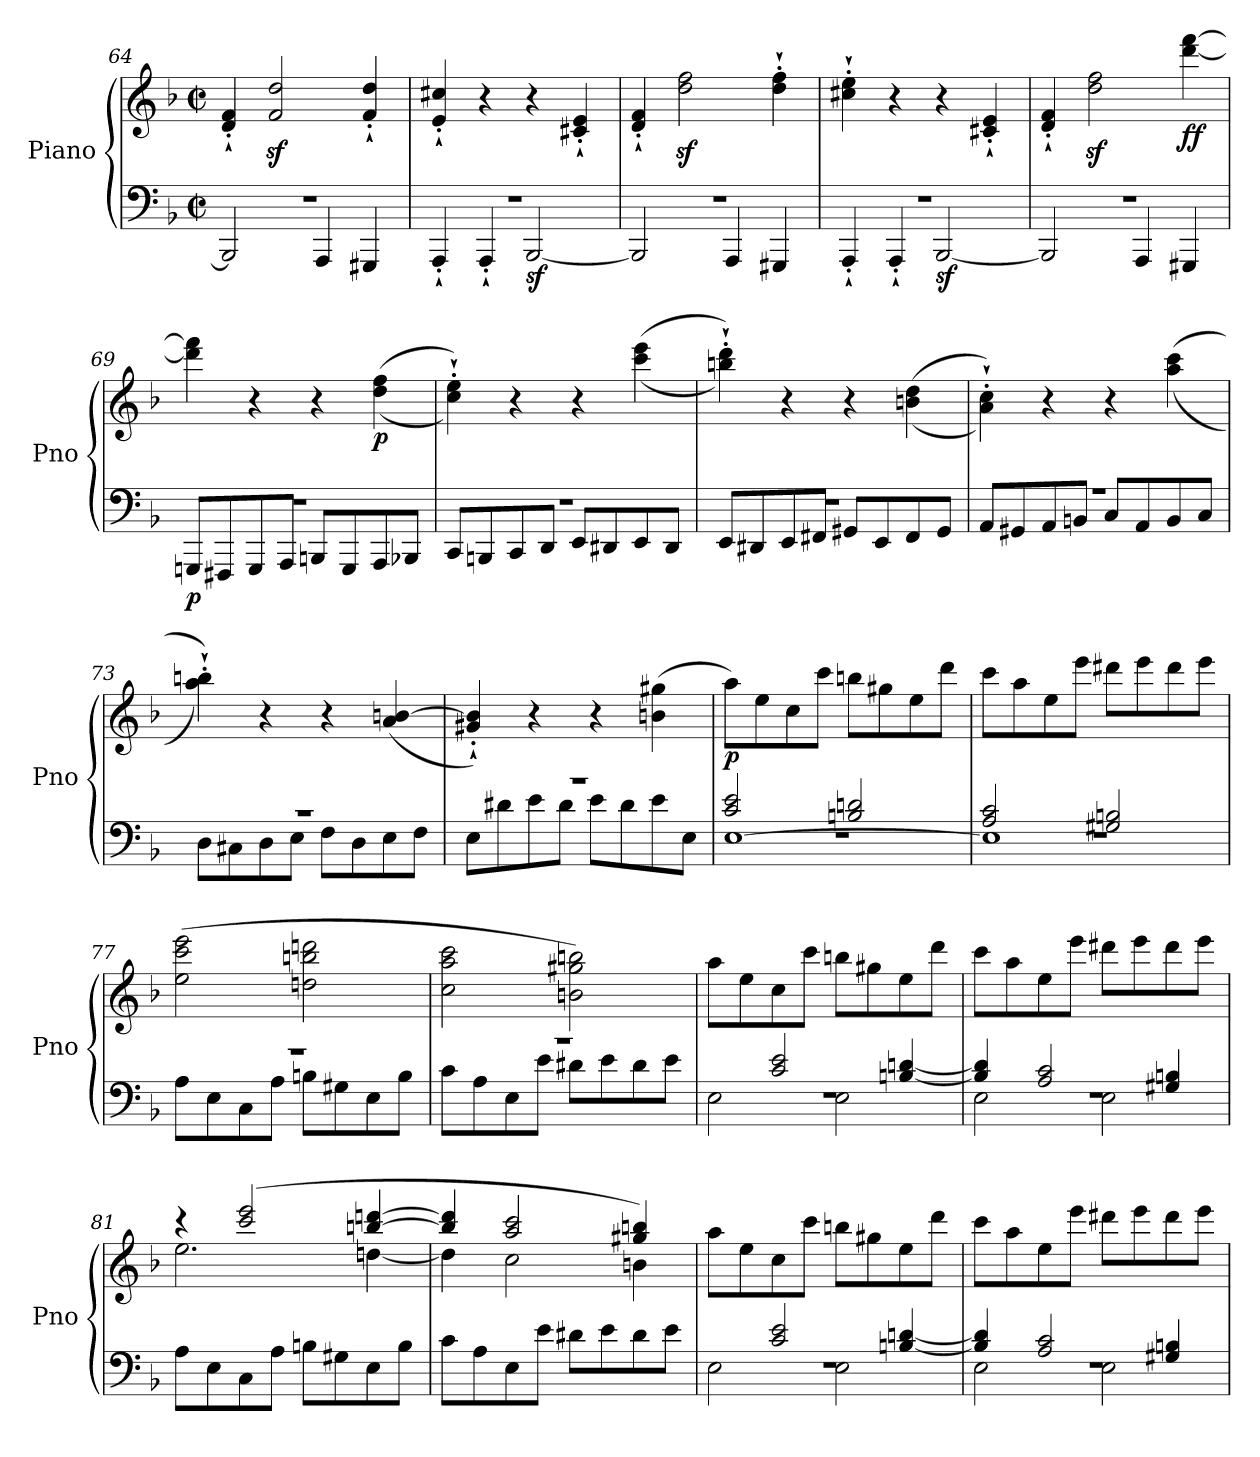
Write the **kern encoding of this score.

**kern	**kern	**dynam
*part1	*part1	*part1
*staff2	*staff1	*staff1/2
*I"Piano	*	*
*I'Pno	*	*
*clefF4	*clefG2	*
*k[b-]	*k[b-]	*
*F:	*F:	*
*M2/2	*M2/2	*
*met(c|)	*met(c|)	*
=64	=64	=64
*^	*	*
1r	2BBB-/]	4d/'` 4f/'`	.
.	.	2f/z< 2dd/z<	.
.	4AAA/	.	.
.	4GGG#X/	4f/'` 4dd/'`	.
=65	=65	=65	=65
1r	4AAA'`/	4e/'` 4cc#X/'`	.
.	4AAA'`/	4r	.
!	!	!	!LO:DY:b=2
.	[2BBB-/	4r	sf
.	.	4c#X/'` 4e/'`	.
=66	=66	=66	=66
1r	2BBB-/]	4d/'` 4f/'`	.
.	.	2dd\z< 2ff\z<	.
.	4AAA/	.	.
.	4GGG#X/	4dd\'` 4ff\'`	.
=67	=67	=67	=67
1r	4AAA'`/	4cc#X\'` 4ee\'`	.
.	4AAA'`/	4r	.
!	!	!	!LO:DY:b=2
.	[2BBB-/	4r	sf
.	.	4c#X/'` 4e/'`	.
=68	=68	=68	=68
1r	2BBB-/]	4d/'` 4f/'`	.
.	.	2dd\z< 2ff\z<	.
.	4AAA/	.	.
!	!	!	!LO:DY:b
.	4GGG#X/	[4ddd\ [4fff\	ff
=69	=69	=69	=69
!	!	!	!LO:DY:b=2
1r	8GGGn/L	4ddd\] 4fff\]	p
.	8FFF#X/	.	.
.	8GGG/	4r	.
.	8AAA/J	.	.
.	8BBBn/L	4r	.
.	8GGG/	.	.
!	!	!	!LO:DY:b
.	8AAA/	(>(>4dd\ 4ff\	p
.	8BBB-X/J	.	.
=70	=70	=70	=70
1r	8CC/L	4cc\'` 4ee\'`))	.
.	8BBBn/	.	.
.	8CC/	4r	.
.	8DD/J	.	.
.	8EE/L	4r	.
.	8DD#X/	.	.
.	8EE/	(>(>4ccc\ 4eee\	.
.	8DD#/J	.	.
=71	=71	=71	=71
1r	8EE/L	4bbn\'` 4ddd\'`))	.
.	8DD#X/	.	.
.	8EE/	4r	.
.	8FF#X/J	.	.
.	8GG#X/L	4r	.
.	8EE/	.	.
.	8FF#/	(>(>4bn\ 4dd\	.
.	8GG#/J	.	.
=72	=72	=72	=72
1r	8AA/L	4a\'` 4cc\'`))	.
.	8GG#X/	.	.
.	8AA/	4r	.
.	8BBn/J	.	.
.	8C/L	4r	.
.	8AA/	.	.
.	8BB/	(>(>4aa\ 4ccc\	.
.	8C/J	.	.
=73	=73	=73	=73
1r	8D\L	4aa\'` 4bbn\'`))	.
.	8C#X\	.	.
.	8D\	4r	.
.	8E\J	.	.
.	8F\L	4r	.
.	8D\	.	.
.	8E\	(>4a/ [4bn/	.
.	8F\J	.	.
=74	=74	=74	=74
1r	8E\L	4g#X/'` 4b/]'`)	.
.	8d#X\	.	.
.	8e\	4r	.
.	8d#\J	.	.
.	8e\L	4r	.
.	8d#\	.	.
.	8e\	(>4bn\ 4gg#X\	.
.	8E\J	.	.
=75	=75	=75	=75
*	*^	*	*
!	!	!	!	!LO:DY:b
1r	2c/ 2e/	[1E	8aa\L)	p
.	.	.	8ee\	.
.	.	.	8cc\	.
.	.	.	8ccc\J	.
.	2Bn/ 2dn/	.	8bbn\L	.
.	.	.	8gg#X\	.
.	.	.	8ee\	.
.	.	.	8ddd\J	.
=76	=76	=76	=76	=76
1r	2A/ 2c/	1E]	8ccc\L	.
.	.	.	8aa\	.
.	.	.	8ee\	.
.	.	.	8eee\J	.
.	2G#X/ 2Bn/	.	8ddd#X\L	.
.	.	.	8eee\	.
.	.	.	8ddd#\	.
.	.	.	8eee\J	.
*	*v	*v	*	*
=77	=77	=77	=77
1r	8A\L	(>2ee\ 2ccc\ 2eee\	.
.	8E\	.	.
.	8C\	.	.
.	8A\J	.	.
.	8Bn\L	2ddn\ 2bbn\ 2dddn\	.
.	8G#X\	.	.
.	8E\	.	.
.	8B\J	.	.
=78	=78	=78	=78
1r	8c\L	2cc\ 2aa\ 2ccc\	.
.	8A\	.	.
.	8E\	.	.
.	8e\J	.	.
.	8d#X\L	2bn\ 2gg#X\ 2bbn\)	.
.	8e\	.	.
.	8d#\	.	.
.	8e\J	.	.
=79	=79	=79	=79
*	*^	*	*
1r	4ryy	2E\	8aa\L	.
.	.	.	8ee\	.
.	2c/ 2e/	.	8cc\	.
.	.	.	8ccc\J	.
.	.	2E\	8bbn\L	.
.	.	.	8gg#X\	.
.	[4Bn/ [4dn/	.	8ee\	.
.	.	.	8ddd\J	.
=80	=80	=80	=80	=80
1r	4B/] 4d/]	2E\	8ccc\L	.
.	.	.	8aa\	.
.	2A/ 2c/	.	8ee\	.
.	.	.	8eee\J	.
.	.	2E\	8ddd#X\L	.
.	.	.	8eee\	.
.	4G#X/ 4Bn/	.	8ddd#\	.
.	.	.	8eee\J	.
*v	*v	*v	*	*
=81	=81	=81
*	*^	*
8A\L	4rccc	2.ee\	.
8E\	.	.	.
8C\	(>2ccc/ 2eee/	.	.
8A\J	.	.	.
8Bn\L	.	.	.
8G#X\	.	.	.
8E\	[4bbn/ [4dddn/	[4ddn\	.
8B\J	.	.	.
=82	=82	=82	=82
8c\L	4bb/] 4ddd/]	4dd\]	.
8A\	.	.	.
8E\	2aa/ 2ccc/	2cc\	.
8e\J	.	.	.
8d#X\L	.	.	.
8e\	.	.	.
8d#\	4gg#X/ 4bbn/)	4bn\	.
8e\J	.	.	.
*	*v	*v	*
=83	=83	=83
*^	*	*
*	*^	*	*
1r	4ryy	2E\	8aa\L	.
.	.	.	8ee\	.
.	2c/ 2e/	.	8cc\	.
.	.	.	8ccc\J	.
.	.	2E\	8bbn\L	.
.	.	.	8gg#X\	.
.	[4Bn/ [4dn/	.	8ee\	.
.	.	.	8ddd\J	.
=84	=84	=84	=84	=84
1r	4B/] 4d/]	2E\	8ccc\L	.
.	.	.	8aa\	.
.	2A/ 2c/	.	8ee\	.
.	.	.	8eee\J	.
.	.	2E\	8ddd#X\L	.
.	.	.	8eee\	.
.	4G#X/ 4Bn/	.	8ddd#\	.
.	.	.	8eee\J	.
*v	*v	*v	*	*
=	=	=
*-	*-	*-
